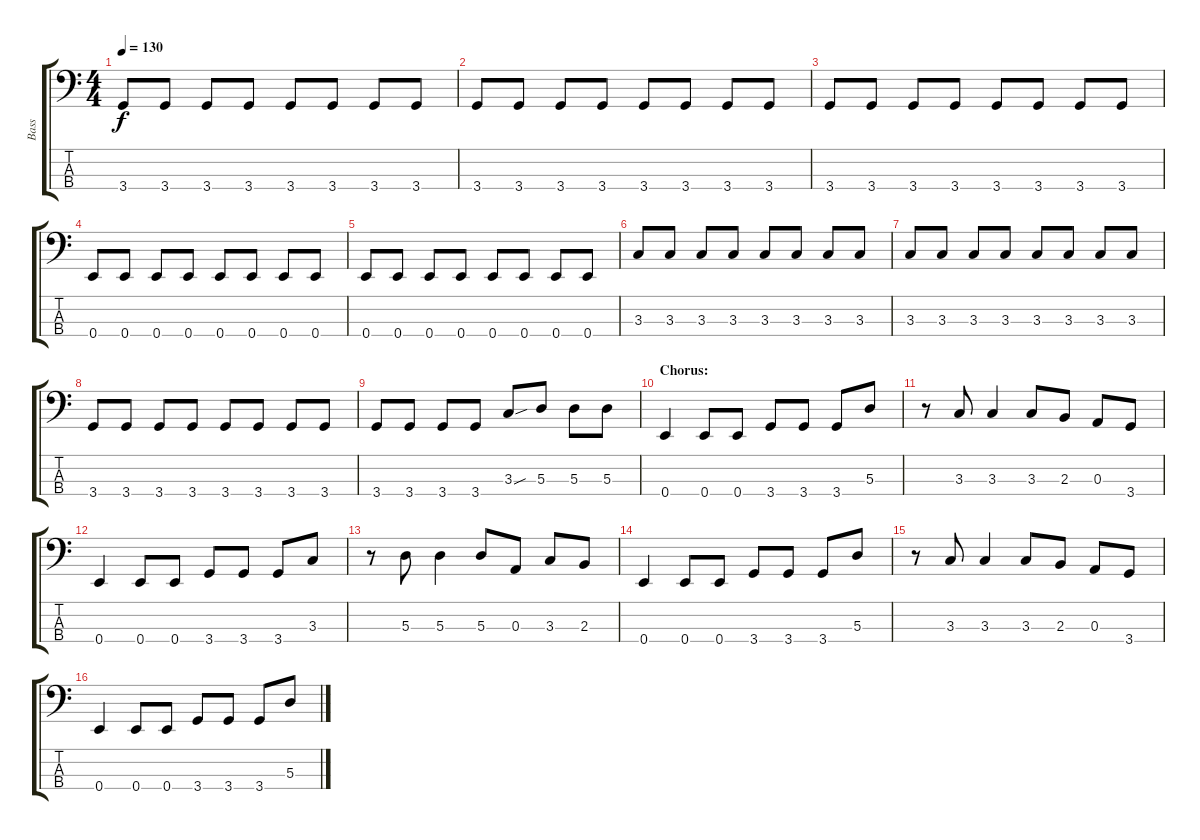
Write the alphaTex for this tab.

\track ("Bass" "Bass") {instrument electricbasspick}
\staff {score tabs}
\tuning (G2 D2 A1 E1) {hide}
\ts (4 4)
\tempo 130
\clef f4
\ks c
3.4.8{dy f} 3.4.8 3.4.8 3.4.8 3.4.8 3.4.8 3.4.8 3.4.8 |
3.4.8 3.4.8 3.4.8 3.4.8 3.4.8 3.4.8 3.4.8 3.4.8 |
3.4.8 3.4.8 3.4.8 3.4.8 3.4.8 3.4.8 3.4.8 3.4.8 |
0.4.8 0.4.8 0.4.8 0.4.8 0.4.8 0.4.8 0.4.8 0.4.8 |
0.4.8 0.4.8 0.4.8 0.4.8 0.4.8 0.4.8 0.4.8 0.4.8 |
3.3.8 3.3.8 3.3.8 3.3.8 3.3.8 3.3.8 3.3.8 3.3.8 |
3.3.8 3.3.8 3.3.8 3.3.8 3.3.8 3.3.8 3.3.8 3.3.8 |
3.4.8 3.4.8 3.4.8 3.4.8 3.4.8 3.4.8 3.4.8 3.4.8 |
3.4.8 3.4.8 3.4.8 3.4.8 3.3{sou}.8 5.3.8 5.3.8 5.3.8 |
\section ("" "Chorus:")
0.4.4 0.4.8 0.4.8 3.4.8 3.4.8 3.4.8 5.3.8 |
r.8 3.3.8 3.3.4 3.3.8 2.3.8 0.3.8 3.4.8 |
0.4.4 0.4.8 0.4.8 3.4.8 3.4.8 3.4.8 3.3.8 |
r.8 5.3.8 5.3.4 5.3.8 0.3.8 3.3.8 2.3.8 |
0.4.4 0.4.8 0.4.8 3.4.8 3.4.8 3.4.8 5.3.8 |
r.8 3.3.8 3.3.4 3.3.8 2.3.8 0.3.8 3.4.8 |
0.4.4 0.4.8 0.4.8 3.4.8 3.4.8 3.4.8 5.3.8
